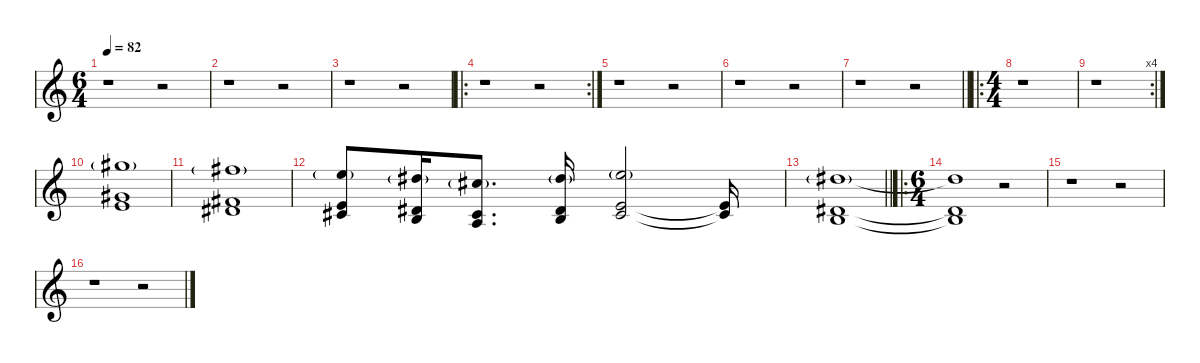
\defaultSystemsLayout 4
\hideDynamics
\bracketExtendMode nobrackets
\singleTrackTrackNamePolicy hidden
\multiTrackTrackNamePolicy hidden
\firstSystemTrackNameMode fullname
\firstSystemTrackNameOrientation horizontal
\otherSystemsTrackNameOrientation horizontal
\track ("Strings" "vln.") {instrument tremolostrings}
\staff {score}
\tuning (E4 B3 G3 D3 A2 E2)
\ts (6 4)
\beaming (8 3 3 3 3)
\tempo 82
\clef g2
\ks c
r.1{dy mp instrument tremolostrings beam Down} r.2{beam Down} |
r.1{beam Down} r.2{beam Down} |
r.1{beam Down} r.2{beam Down} |
\ro
\rc 2
r.1{beam Down} r.2{beam Down} |
r.1{beam Down} r.2{beam Down} |
r.1{beam Down} r.2{beam Down} |
\barLineRight lightlight
r.1{beam Down} r.2{beam Down} |
\ro
\ts (4 4)
\beaming (8 2 2 2 2)
r.1{beam Down} |
\rc 4
r.1{beam Down} |
(16.1{g acc #} 9.2{acc #} 9.3).1{beam Down} |
(14.1{g acc #} 7.2{acc #} 8.3{acc #}).1{beam Up} |
(12.1{g} 5.2 6.3{acc #}).8{dy f beam Up} (11.1{g acc #} 4.2{acc #} 4.3).16{beam Up} (9.1{g acc #} 2.2{acc #} 2.3).8{d beam Up} (11.1{g acc #} 4.2{acc #} 4.3).16{beam Up} (12.1{g} 5.2 6.3{acc #}).2{beam Up} (5.2{t} 6.3{t acc #}).16{beam Up} |
\barLineRight lightlight
(11.1{g acc #} 4.2{acc #} 4.3).1{beam Up} |
\ro
\ts (6 4)
\beaming (8 3 3 3 3)
(11.1{t acc #} 4.2{t acc #} 4.3{t}).1{beam Up} r.2{beam Up} |
r.1{beam Down} r.2{beam Down} |
r.1{beam Down} r.2{beam Down}
